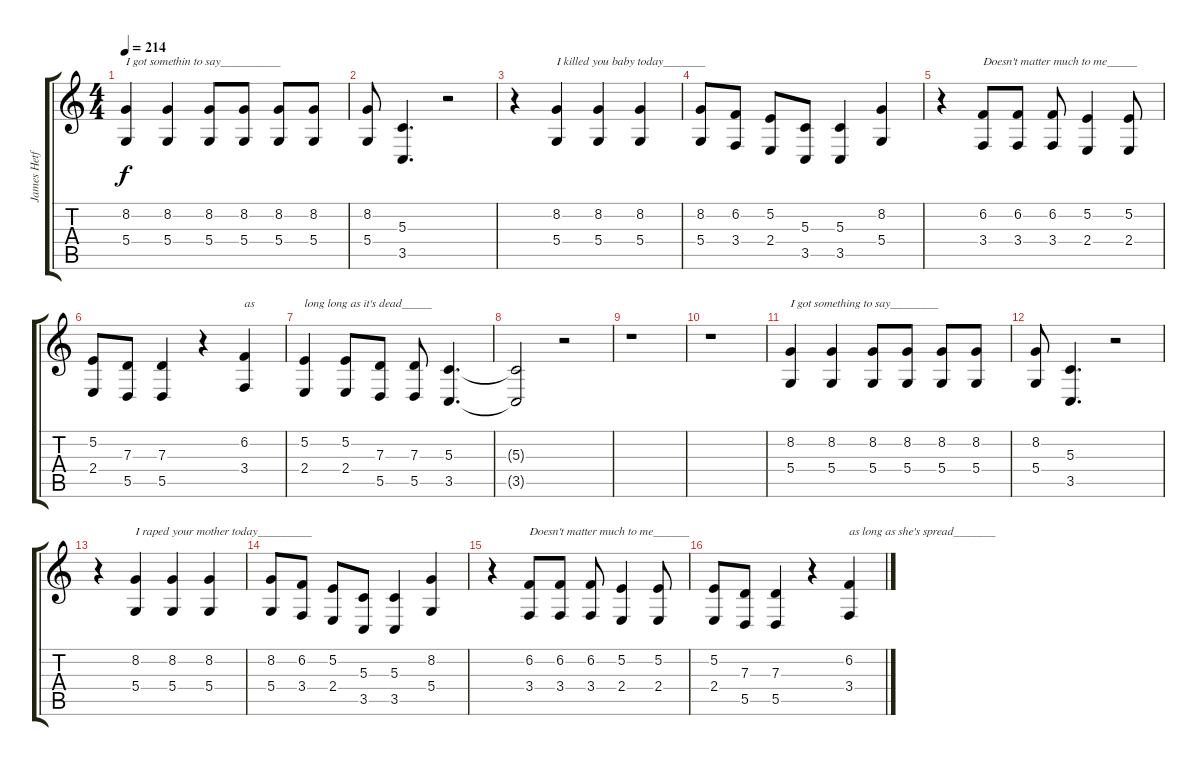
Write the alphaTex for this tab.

\track ("James Hetfield" "James Hetf") {instrument lead5charang}
\staff {score tabs}
\tuning (E4 B3 G3 D3 A2 E2) {hide}
\ts (4 4)
\tempo 214
\clef g2
\ks c
(8.2 5.4).4{txt "I got somethin to say__________" dy f instrument lead5charang} (8.2 5.4).4 (8.2 5.4).8 (8.2 5.4).8 (8.2 5.4).8 (8.2 5.4).8 |
(8.2 5.4).8 (5.3 3.5).4{d} r.2 |
r.4 (8.2 5.4).4{txt "I killed you baby today_______"} (8.2 5.4).4 (8.2 5.4).4 |
(8.2 5.4).8 (6.2 3.4).8 (5.2 2.4).8 (5.3 3.5).8 (5.3 3.5).4 (8.2 5.4).4 |
r.4 (6.2 3.4).8{txt "Doesn't matter much to me_____"} (6.2 3.4).8 (6.2 3.4).8 (5.2 2.4).4 (5.2 2.4).8 |
(5.2 2.4).8 (7.3 5.5).8 (7.3 5.5).4 r.4 (6.2 3.4).4{txt "as"} |
(5.2 2.4).4{txt "long long as it's dead_____"} (5.2 2.4).8 (7.3 5.5).8 (7.3 5.5).8 (5.3 3.5).4{d} |
(5.3{t} 3.5{t}).2 r.2 |
r.1 |
r.1 |
(8.2 5.4).4{txt "I got something to say________"} (8.2 5.4).4 (8.2 5.4).8 (8.2 5.4).8 (8.2 5.4).8 (8.2 5.4).8 |
(8.2 5.4).8 (5.3 3.5).4{d} r.2 |
r.4 (8.2 5.4).4{txt "I raped your mother today_________"} (8.2 5.4).4 (8.2 5.4).4 |
(8.2 5.4).8 (6.2 3.4).8 (5.2 2.4).8 (5.3 3.5).8 (5.3 3.5).4 (8.2 5.4).4 |
r.4 (6.2 3.4).8{txt "Doesn't matter much to me______"} (6.2 3.4).8 (6.2 3.4).8 (5.2 2.4).4 (5.2 2.4).8 |
(5.2 2.4).8 (7.3 5.5).8 (7.3 5.5).4 r.4 (6.2 3.4).4{txt "as long as she's spread_______"}
